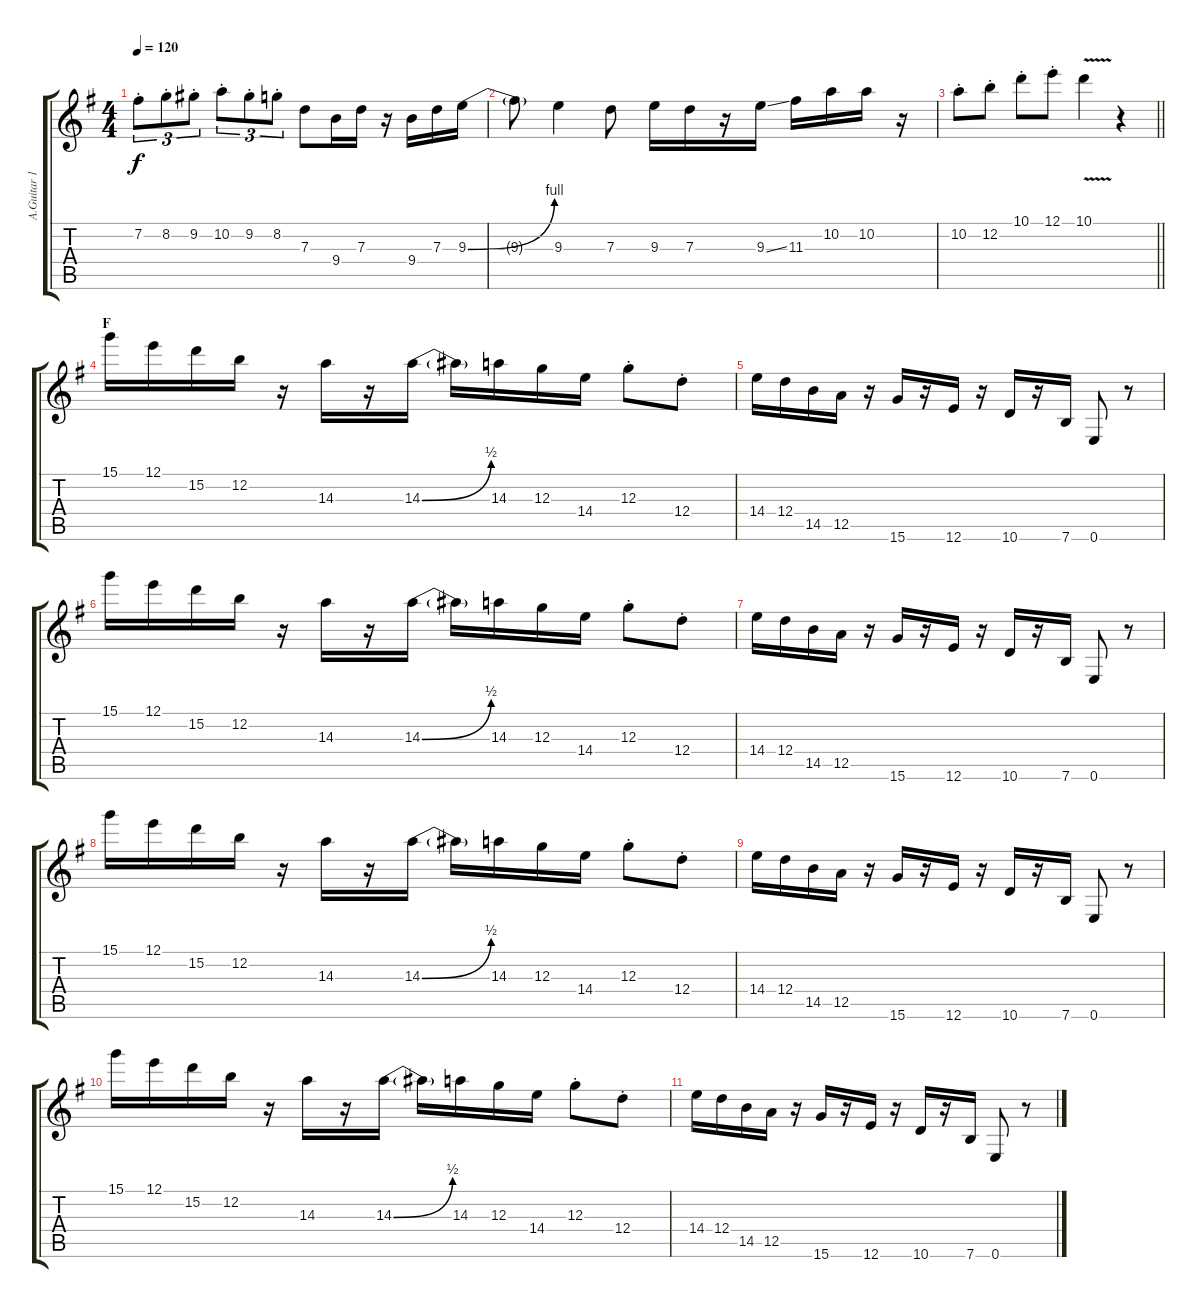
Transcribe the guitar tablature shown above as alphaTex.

\track ("A.Guitar 1" "A.Guitar 1") {instrument acousticguitarsteel}
\staff {score tabs}
\tuning (E4 B3 G3 D3 A2 E2) {hide}
\ts (4 4)
\tempo 120
\clef g2
\ks g
7.2{st}.8{tu (3 2) dy f} 8.2{st}.8{tu (3 2)} 9.2{st}.8{tu (3 2)} 10.2{st}.8{tu (3 2)} 9.2{st}.8{tu (3 2)} 8.2{st}.8{tu (3 2)} 7.3.8 9.4.16 7.3.16 r.16 9.4.16 7.3.16 9.3{be (bend 0 0 60 4)}.16 |
9.3{t}.8 9.3.4 7.3.8 9.3.16 7.3.16 r.16 9.3{ss}.16 11.3.16 10.2.16 10.2.16 r.16 |
\barLineRight lightlight
10.2{st}.8 12.2{st}.8 10.1{st}.8 12.1{st}.8 10.1{v}.4 r.4 |
\section ("" "F")
15.1.16 12.1.16 15.2.16 12.2.16 r.16 14.3.16 r.16 14.3{be (bend 0 0 60 2)}.16 14.3{t}.16 14.3.16 12.3.16 14.4.16 12.3{st}.8 12.4{st}.8 |
14.4.16 12.4.16 14.5.16 12.5.16 r.16 15.6.16 r.16 12.6.16 r.16 10.6.16 r.16 7.6.16 0.6.8 r.8 |
15.1.16 12.1.16 15.2.16 12.2.16 r.16 14.3.16 r.16 14.3{be (bend 0 0 60 2)}.16 14.3{t}.16 14.3.16 12.3.16 14.4.16 12.3{st}.8 12.4{st}.8 |
14.4.16 12.4.16 14.5.16 12.5.16 r.16 15.6.16 r.16 12.6.16 r.16 10.6.16 r.16 7.6.16 0.6.8 r.8 |
15.1.16 12.1.16 15.2.16 12.2.16 r.16 14.3.16 r.16 14.3{be (bend 0 0 60 2)}.16 14.3{t}.16 14.3.16 12.3.16 14.4.16 12.3{st}.8 12.4{st}.8 |
14.4.16 12.4.16 14.5.16 12.5.16 r.16 15.6.16 r.16 12.6.16 r.16 10.6.16 r.16 7.6.16 0.6.8 r.8 |
15.1.16 12.1.16 15.2.16 12.2.16 r.16 14.3.16 r.16 14.3{be (bend 0 0 60 2)}.16 14.3{t}.16 14.3.16 12.3.16 14.4.16 12.3{st}.8 12.4{st}.8 |
14.4.16 12.4.16 14.5.16 12.5.16 r.16 15.6.16 r.16 12.6.16 r.16 10.6.16 r.16 7.6.16 0.6.8 r.8
